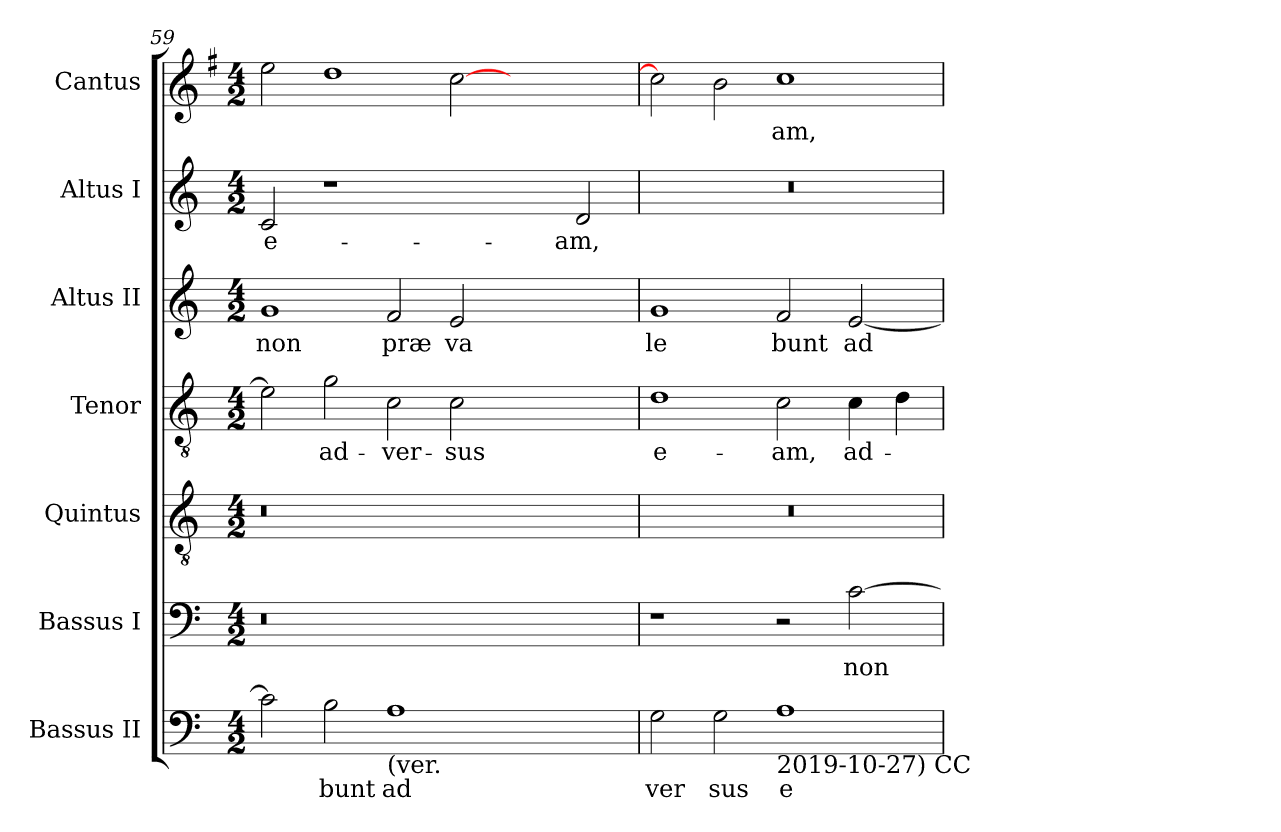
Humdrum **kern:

**kern	**text	**kern	**text	**kern	**kern	**text	**kern	**text	**kern	**text	**kern	**text
*part7	*part7	*part6	*part6	*part5	*part4	*part4	*part3	*part3	*part2	*part2	*part1	*part1
*staff7	*staff7	*staff6	*staff6	*staff5	*staff4	*staff4	*staff3	*staff3	*staff2	*staff2	*staff1	*staff1
*I"Bassus II	*	*I"Bassus I	*	*I"Quintus	*I"Tenor	*	*I"Altus II	*	*I"Altus I	*	*I"Cantus	*
*clefF4	*	*clefF4	*	*clefGv2	*clefGv2	*	*clefG2	*	*clefG2	*	*clefG2	*
*	*	*	*	*	*	*	*	*	*	*	*ITrd-3c-5	*
*	*	*	*	*	*	*	*	*	*	*	*k[]	*
*	*	*	*	*	*	*	*	*	*	*	*C:	*
*M4/2	*	*M4/2	*	*M4/2	*M4/2	*	*M4/2	*	*M4/2	*	*M4/2	*
=59	=59	=59	=59	=59	=59	=59	=59	=59	=59	=59	=59	=59
!	!	!	!	!	!	!	!	!LO:LY:b:cj	!	!LO:LY:b:cj	!	!
2c\]	.	0r	.	0r	2e\]	.	1g	non	2c/	e-	2aa\	.
!	!LO:LY:b:cj	!	!	!	!	!LO:LY:b:cj	!	!	!LO:N:vis=1	!	!	!
2B\	bunt	.	.	.	2g\	ad-	.	.	0r	.	1gg	.
!LO:TX:b:t=(ver.	!	!	!	!	!	!	!	!	!	!	!	!
!	!LO:LY:b:cj	!	!	!	!	!LO:LY:b:cj	!	!LO:LY:b:cj	!	!	!	!
1A	ad	.	.	.	2c\	-ver-	2f/	præ	.	.	.	.
!	!	!	!	!	!	!LO:LY:b:cj	!	!LO:LY:b:cj	!	!	!	!
.	.	.	.	.	2c\	-sus	2e/	va	.	.	[>2ff\	.
1ryy	.	1ryy	.	1ryy	1ryy	.	1ryy	.	.	.	1ryy	.
!	!	!	!	!	!	!	!	!	!	!LO:LY:b:cj	!	!
.	.	.	.	.	.	.	.	.	2d/	-am,	.	.
=60	=60	=60	=60	=60	=60	=60	=60	=60	=60	=60	=60	=60
!	!LO:LY:b:cj	!	!	!	!	!LO:LY:b:cj	!	!LO:LY:b:cj	!	!	!	!
2G\	ver	1r	.	0r	1d	e-	1g	le	0r	.	2ff\]	.
!	!LO:LY:b:cj	!	!	!	!	!	!	!	!	!	!	!
2G\	sus	.	.	.	.	.	.	.	.	.	2ee\	.
!LO:TX:b:t=2019-10-27) CC	!	!	!	!	!	!	!	!	!	!	!	!
!	!LO:LY:b:cj	!	!	!	!	!LO:LY:b:cj	!	!LO:LY:b:cj	!	!	!	!LO:LY:b:cj
1A	e	2r	.	.	2c\	-am,	2f/	bunt	.	.	1ff	am,
!	!	!	!LO:LY:b	!	!	!LO:LY:b:cj	!	!LO:LY:b:cj	!	!	!	!
.	.	[>2c\	non	.	4c\	ad-	[<2e/	ad	.	.	.	.
.	.	.	.	.	4d\	.	.	.	.	.	.	.
=	=	=	=	=	=	=	=	=	=	=	=	=
*-	*-	*-	*-	*-	*-	*-	*-	*-	*-	*-	*-	*-
